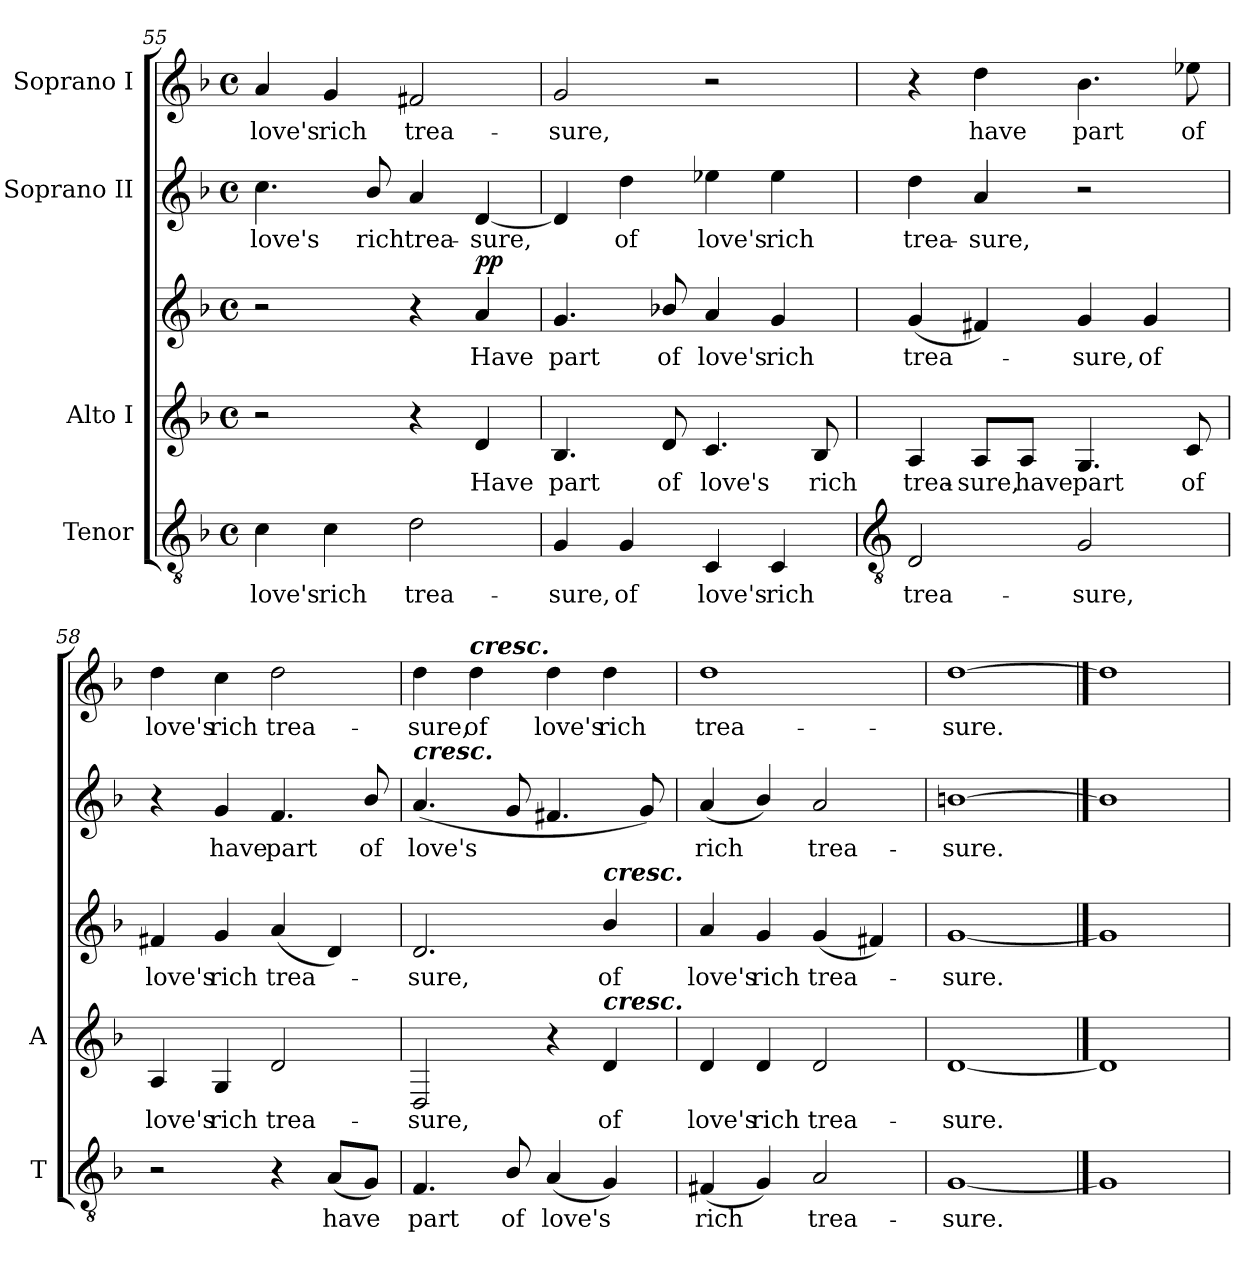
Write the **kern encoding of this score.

**kern	**text	**kern	**text	**kern	**text	**dynam	**kern	**text	**kern	**text
*part4	*part4	*part3	*part3	*part3	*part3	*part3	*part2	*part2	*part1	*part1
*staff5	*staff5	*staff4	*staff4	*staff3	*staff3	*staff3/4	*staff2	*staff2	*staff1	*staff1
*I"Tenor	*	*I"Alto I	*	*	*	*	*I"Soprano II	*	*I"Soprano I	*
*I'T	*	*I'A	*	*	*	*	*	*	*	*
*clefGv2	*	*clefG2	*	*clefG2	*	*	*clefG2	*	*clefG2	*
*k[b-]	*	*k[b-]	*	*k[b-]	*	*	*k[b-]	*	*k[b-]	*
*F:	*	*F:	*	*F:	*	*	*F:	*	*F:	*
*M4/4	*	*M4/4	*	*M4/4	*	*	*M4/4	*	*M4/4	*
*met(c)	*	*met(c)	*	*met(c)	*	*	*met(c)	*	*met(c)	*
=55	=55	=55	=55	=55	=55	=55	=55	=55	=55	=55
!	!LO:LY:b	!	!	!	!	!	!	!LO:LY:b	!	!LO:LY:b
4c	love's	2r	.	2r	.	.	4.cc	love's	4a	love's
!	!LO:LY:b	!	!	!	!	!	!	!	!	!LO:LY:b
4c	rich	.	.	.	.	.	.	.	4g	rich
!	!	!	!	!	!	!	!	!LO:LY:b	!	!
.	.	.	.	.	.	.	8b-/	rich	.	.
!	!LO:LY:b	!	!	!	!	!	!	!LO:LY:b	!	!LO:LY:b
2d	trea-	4r	.	4r	.	.	4a	trea-	2f#X	trea-
!	!	!	!LO:LY:b	!	!LO:LY:b	!LO:DY:b=2	!	!LO:LY:b	!	!
!	!	!	!	!	!	!LO:DY:n=1:b	!	!	!	!
.	.	4d	Have	4a	Have	p p	[4d	-sure,	.	.
=56	=56	=56	=56	=56	=56	=56	=56	=56	=56	=56
!	!LO:LY:b	!	!LO:LY:b	!	!LO:LY:b	!	!	!	!	!LO:LY:b
4G	-sure,	4.B-	part	4.g	part	.	4d]	.	2g	-sure,
!	!LO:LY:b	!	!	!	!	!	!	!LO:LY:b	!	!
4G	of	.	.	.	.	.	4dd	of	.	.
!	!	!	!LO:LY:b	!	!LO:LY:b	!	!	!	!	!
.	.	8d	of	8b-X/	of	.	.	.	.	.
!	!LO:LY:b	!	!LO:LY:b	!	!LO:LY:b	!	!	!LO:LY:b	!	!
4C	love's	4.c	love's	4a	love's	.	4ee-X	love's	2r	.
!	!LO:LY:b	!	!	!	!LO:LY:b	!	!	!LO:LY:b	!	!
4C	rich	.	.	4g	rich	.	4ee-	rich	.	.
!	!	!	!LO:LY:b	!	!	!	!	!	!	!
.	.	8B-	rich	.	.	.	.	.	.	.
!!LO:LB:g=z
=57	=57	=57	=57	=57	=57	=57	=57	=57	=57	=57
*clefGv2	*	*	*	*	*	*	*	*	*	*
!	!LO:LY:b	!	!LO:LY:b	!	!LO:LY:b	!	!	!LO:LY:b	!	!
2D	trea-	4A	trea-	(<4g	trea-	.	4dd	trea-	4r	.
!	!	!	!LO:LY:b	!	!	!	!	!LO:LY:b	!	!LO:LY:b
.	.	8A/L	-sure,	4f#X)	.	.	4a	-sure,	4dd	have
!	!	!	!LO:LY:b	!	!	!	!	!	!	!
.	.	8A/J	have	.	.	.	.	.	.	.
!	!LO:LY:b	!	!LO:LY:b	!	!LO:LY:b	!	!	!	!	!LO:LY:b
2G	-sure,	4.G	part	4g	sure,	.	2r	.	4.b-	part
!	!	!	!	!	!LO:LY:b	!	!	!	!	!
.	.	.	.	4g	of	.	.	.	.	.
!	!	!	!LO:LY:b	!	!	!	!	!	!	!LO:LY:b
.	.	8c	of	.	.	.	.	.	8ee-X	of
=58	=58	=58	=58	=58	=58	=58	=58	=58	=58	=58
!	!	!	!LO:LY:b	!	!LO:LY:b	!	!	!	!	!LO:LY:b
2r	.	4A	love's	4f#X	love's	.	4r	.	4dd	love's
!	!	!	!LO:LY:b	!	!LO:LY:b	!	!	!LO:LY:b	!	!LO:LY:b
.	.	4G	rich	4g	rich	.	4g	have	4cc	rich
!	!	!	!LO:LY:b	!	!LO:LY:b	!	!	!LO:LY:b	!	!LO:LY:b
4r	.	2d	trea-	(<4a	trea-	.	4.f	part	2dd	trea-
!	!LO:LY:b	!	!	!	!	!	!	!	!	!
(<8AL	have	.	.	4d)	.	.	.	.	.	.
!	!	!	!	!	!	!	!	!LO:LY:b	!	!
8GJ)	.	.	.	.	.	.	8b-/	of	.	.
=59	=59	=59	=59	=59	=59	=59	=59	=59	=59	=59
!	!	!	!	!	!	!	!LO:TX:a:Bi:t=cresc.	!	!	!
!	!LO:LY:b	!	!LO:LY:b	!	!LO:LY:b	!	!	!LO:LY:b	!	!LO:LY:b
4.F	part	2D	sure,	2.d	-sure,	.	(<4.a	love's	4dd	-sure,
!	!	!	!	!	!	!	!	!	!LO:TX:a:Bi:t=cresc.	!
!	!	!	!	!	!	!	!	!	!	!LO:LY:b
.	.	.	.	.	.	.	.	.	4dd	of
!	!LO:LY:b	!	!	!	!	!	!	!	!	!
8B-/	of	.	.	.	.	.	8g	.	.	.
!	!LO:LY:b	!	!	!	!	!	!	!	!	!LO:LY:b
(<4A	love's	4r	.	.	.	.	4.f#X	.	4dd	love's
!	!	!	!	!LO:TX:a:Bi:t=cresc.	!	!	!	!	!	!
!	!	!LO:TX:a:Bi:t=cresc.	!	!	!	!	!	!	!	!
!	!	!	!LO:LY:b	!	!LO:LY:b	!	!	!	!	!LO:LY:b
4G)	.	4d	of	4b-/	of	.	.	.	4dd	rich
.	.	.	.	.	.	.	8g)	.	.	.
=60	=60	=60	=60	=60	=60	=60	=60	=60	=60	=60
!	!LO:LY:b	!	!LO:LY:b	!	!LO:LY:b	!	!	!LO:LY:b	!	!LO:LY:b
(<4F#X	rich	4d	love's	4a	love's	.	(<4a	rich	1dd	trea-
!	!	!	!LO:LY:b	!	!LO:LY:b	!	!	!	!	!
4G)	.	4d	rich	4g	rich	.	4b-/)	.	.	.
!	!LO:LY:b	!	!LO:LY:b	!	!LO:LY:b	!	!	!LO:LY:b	!	!
2A	trea-	2d	trea-	(<4g	trea-	.	2a	trea-	.	.
.	.	.	.	4f#X)	.	.	.	.	.	.
=61	=61	=61	=61	=61	=61	=61	=61	=61	=61	=61
!	!LO:LY:b	!	!LO:LY:b	!	!LO:LY:b	!	!	!LO:LY:b	!	!LO:LY:b
[1G	-sure.	[1d	sure.	[1g	-sure.	.	[1bn	-sure.	[1dd	-sure.
==62	==62	==62	==62	==62	==62	==62	==62	==62	==62	==62
1G]	.	1d]	.	1g]	.	.	1b]	.	1dd]	.
=	=	=	=	=	=	=	=	=	=	=
*-	*-	*-	*-	*-	*-	*-	*-	*-	*-	*-
